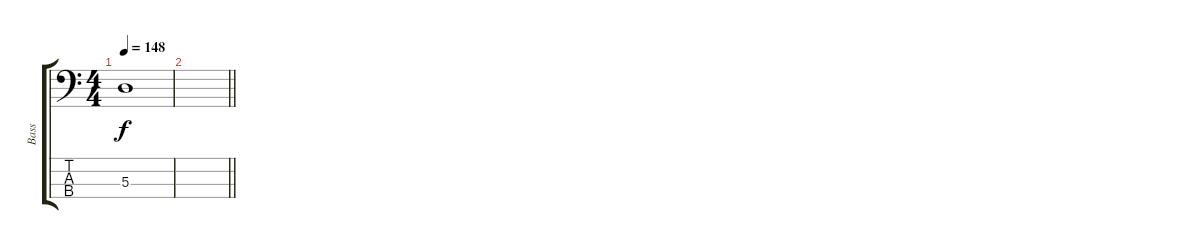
\track ("Bass" "Bass") {instrument electricbassfinger}
\staff {score tabs}
\tuning (G2 D2 A1 E1) {hide}
\ts (4 4)
\tempo 148
\clef f4
\ks c
5.3{t}.1{dy f} |
\barLineRight lightlight
